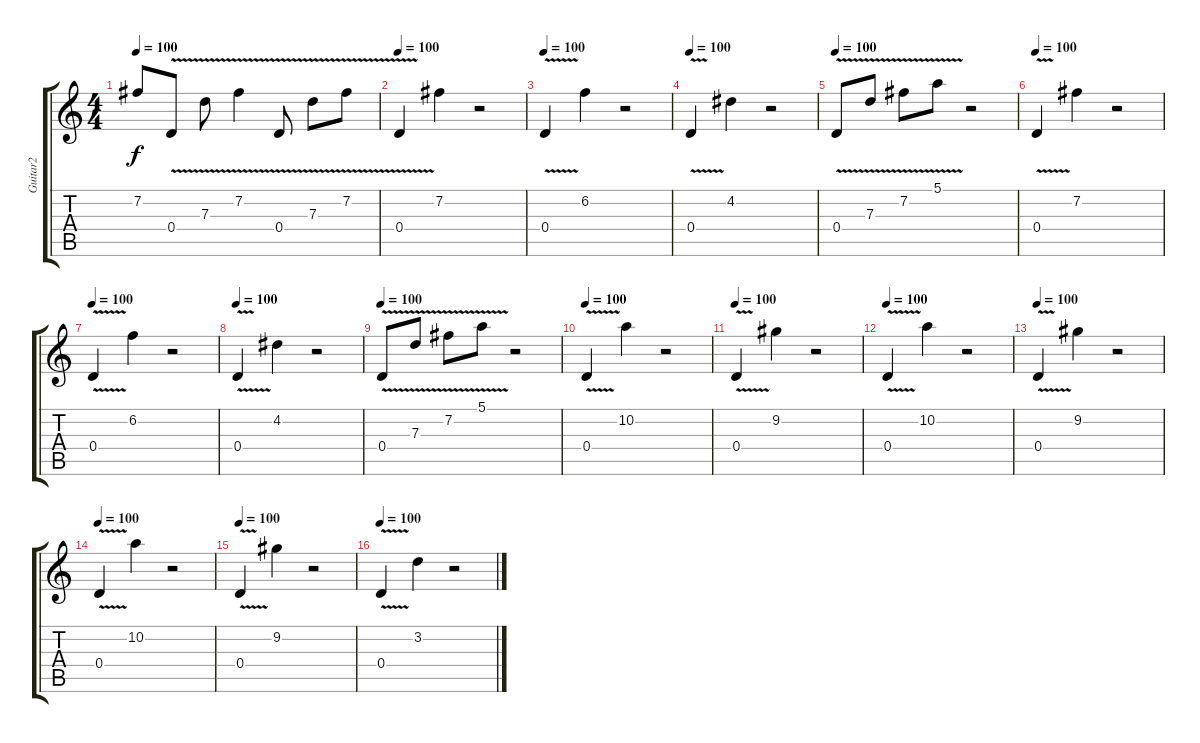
\track ("Guitar2" "Guitar2") {instrument electricguitarclean}
\staff {score tabs}
\tuning (E4 B3 G3 D3 A2 D2) {hide}
\ts (4 4)
\tempo 100
\clef g2
\ks c
7.2{t}.8{dy f} 0.4{v}.8{volume 16 instrument electricguitarclean} 7.3{v}.8 7.2{v}.4 0.4{v}.8 7.3{v}.8 7.2{v}.8 |
\tempo 100
0.4{v}.4{instrument electricguitarclean} 7.2.4 r.2 |
\tempo 100
0.4{v}.4{instrument electricguitarclean} 6.2.4 r.2 |
\tempo 100
0.4{v}.4{instrument electricguitarclean} 4.2.4 r.2 |
\tempo 100
0.4{v}.8{instrument electricguitarclean} 7.3{v}.8 7.2{v}.8 5.1{v}.8 r.2 |
\tempo 100
0.4{v}.4{instrument electricguitarclean} 7.2.4 r.2 |
\tempo 100
0.4{v}.4{instrument electricguitarclean} 6.2.4 r.2 |
\tempo 100
0.4{v}.4{instrument electricguitarclean} 4.2.4 r.2 |
\tempo 100
0.4{v}.8{instrument electricguitarclean} 7.3{v}.8 7.2{v}.8 5.1{v}.8 r.2 |
\tempo 100
0.4{v}.4{instrument electricguitarclean} 10.2.4 r.2 |
\tempo 100
0.4{v}.4{instrument electricguitarclean} 9.2.4 r.2 |
\tempo 100
0.4{v}.4{instrument electricguitarclean} 10.2.4 r.2 |
\tempo 100
0.4{v}.4{instrument electricguitarclean} 9.2.4 r.2 |
\tempo 100
0.4{v}.4{instrument electricguitarclean} 10.2.4 r.2 |
\tempo 100
0.4{v}.4{instrument electricguitarclean} 9.2.4 r.2 |
\tempo 100
0.4{v}.4{instrument electricguitarclean} 3.2.4 r.2
